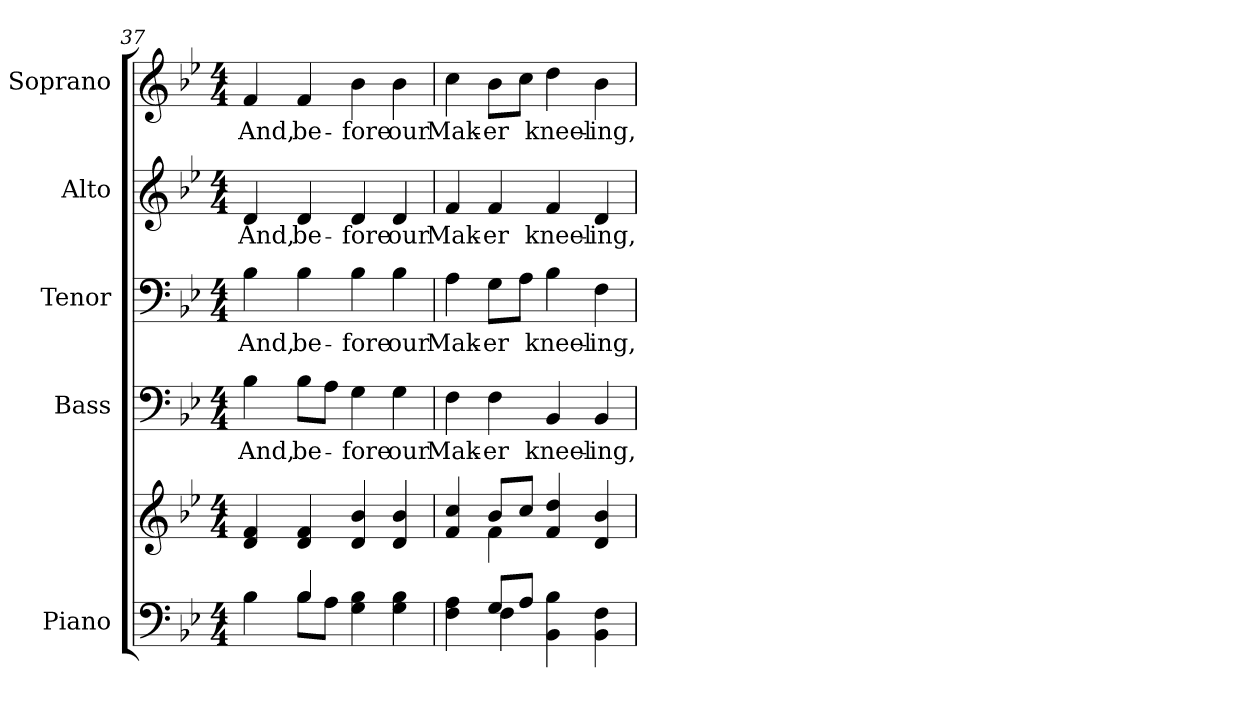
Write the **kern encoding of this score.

**kern	**kern	**kern	**text	**kern	**text	**kern	**text	**kern	**text
*part5	*part5	*part4	*part4	*part3	*part3	*part2	*part2	*part1	*part1
*staff6	*staff5	*staff4	*staff4	*staff3	*staff3	*staff2	*staff2	*staff1	*staff1
*I"Piano	*	*I"Bass	*	*I"Tenor	*	*I"Alto	*	*I"Soprano	*
*I'Pno.	*	*I'B.	*	*I'T.	*	*I'A.	*	*I'S.	*
!!LO:LB:g=z
*clefF4	*clefG2	*clefF4	*	*clefF4	*	*clefG2	*	*clefG2	*
*k[b-e-]	*k[b-e-]	*k[b-e-]	*	*k[b-e-]	*	*k[b-e-]	*	*k[b-e-]	*
*B-:	*B-:	*B-:	*	*B-:	*	*B-:	*	*B-:	*
*M4/4	*M4/4	*M4/4	*	*M4/4	*	*M4/4	*	*M4/4	*
=37	=37	=37	=37	=37	=37	=37	=37	=37	=37
*^	*	*	*	*	*	*	*	*	*
!	!	!	!	!LO:LY:b:color=#000000	!	!	!	!	!	!
!	!	!	!	!	!	!LO:LY:b:color=#000000	!	!	!	!
!	!	!	!	!	!	!	!	!LO:LY:b:color=#000000	!	!
!	!	!	!	!	!	!	!	!	!	!LO:LY:b:color=#000000
4B-i\	4ryy	4di/ 4fi	4B-i\	And,	4B-i\	And,	4di/	And,	4fi/	And,
!	!	!	!	!LO:LY:b:color=#000000	!	!	!	!	!	!
!	!	!	!	!	!	!LO:LY:b:color=#000000	!	!	!	!
!	!	!	!	!	!	!	!	!LO:LY:b:color=#000000	!	!
!	!	!	!	!	!	!	!	!	!	!LO:LY:b:color=#000000
4B-i/	8B-i\L	4di/ 4fi	8B-i\L	be-	4B-i\	be-	4di/	be-	4fi/	be-
.	8Ai\J	.	8Ai\J	.	.	.	.	.	.	.
!	!	!	!	!LO:LY:b:color=#000000	!	!	!	!	!	!
!	!	!	!	!	!	!LO:LY:b:color=#000000	!	!	!	!
!	!	!	!	!	!	!	!	!LO:LY:b:color=#000000	!	!
!	!	!	!	!	!	!	!	!	!	!LO:LY:b:color=#000000
4Gi\ 4B-i	2ryy	4di/ 4b-i	4Gi\	-fore	4B-i\	-fore	4di/	-fore	4b-i\	-fore
!	!	!	!	!LO:LY:b:color=#000000	!	!	!	!	!	!
!	!	!	!	!	!	!LO:LY:b:color=#000000	!	!	!	!
!	!	!	!	!	!	!	!	!LO:LY:b:color=#000000	!	!
!	!	!	!	!	!	!	!	!	!	!LO:LY:b:color=#000000
4Gi\ 4B-i	.	4di/ 4b-i	4Gi\	our	4B-i\	our	4di/	our	4b-i\	our
=38	=38	=38	=38	=38	=38	=38	=38	=38	=38	=38
*	*	*^	*	*	*	*	*	*	*	*
!	!	!	!	!	!LO:LY:b:color=#000000	!	!	!	!	!	!
!	!	!	!	!	!	!	!LO:LY:b:color=#000000	!	!	!	!
!	!	!	!	!	!	!	!	!	!LO:LY:b:color=#000000	!	!
!	!	!	!	!	!	!	!	!	!	!	!LO:LY:b:color=#000000
4Fi\ 4Ai	4ryy	4fi/ 4cci	4ryy	4Fi\	Mak-	4Ai\	Mak-	4fi/	Mak-	4cci\	Mak-
!	!	!	!	!	!LO:LY:b:color=#000000	!	!	!	!	!	!
!	!	!	!	!	!	!	!LO:LY:b:color=#000000	!	!	!	!
!	!	!	!	!	!	!	!	!	!LO:LY:b:color=#000000	!	!
!	!	!	!	!	!	!	!	!	!	!	!LO:LY:b:color=#000000
8Gi/L	4Fi\	8b-i/L	4fi\	4Fi\	-er	8Gi\L	-er	4fi/	-er	8b-i\L	-er
8Ai/J	.	8cci/J	.	.	.	8Ai\J	.	.	.	8cci\J	.
!	!	!	!	!	!LO:LY:b:color=#000000	!	!	!	!	!	!
!	!	!	!	!	!	!	!LO:LY:b:color=#000000	!	!	!	!
!	!	!	!	!	!	!	!	!	!LO:LY:b:color=#000000	!	!
!	!	!	!	!	!	!	!	!	!	!	!LO:LY:b:color=#000000
4BB-i\ 4B-i	2ryy	4fi/ 4ddi	2ryy	4BB-i/	kneel-	4B-i\	kneel-	4fi/	kneel-	4ddi\	kneel-
!	!	!	!	!	!LO:LY:b:color=#000000	!	!	!	!	!	!
!	!	!	!	!	!	!	!LO:LY:b:color=#000000	!	!	!	!
!	!	!	!	!	!	!	!	!	!LO:LY:b:color=#000000	!	!
!	!	!	!	!	!	!	!	!	!	!	!LO:LY:b:color=#000000
4BB-i\ 4Fi	.	4di/ 4b-i	.	4BB-i/	-ing,	4Fi\	-ing,	4di/	-ing,	4b-i\	-ing,
*v	*v	*	*	*	*	*	*	*	*	*	*
*	*v	*v	*	*	*	*	*	*	*	*
=	=	=	=	=	=	=	=	=	=
*-	*-	*-	*-	*-	*-	*-	*-	*-	*-
